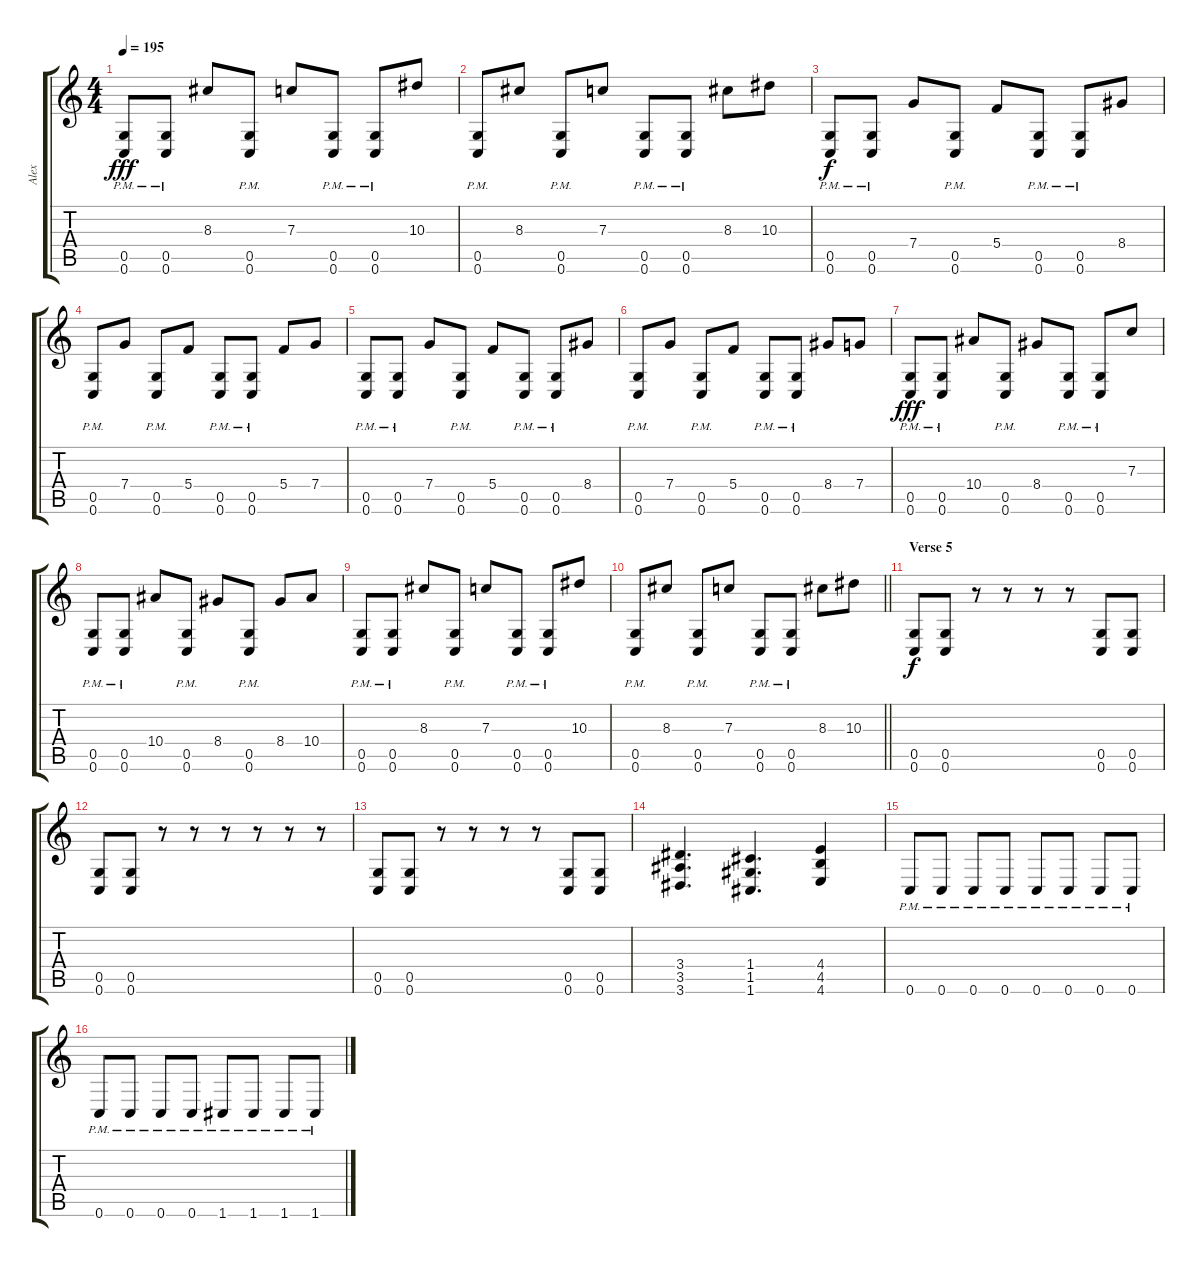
\track ("Alex" "Alex") {instrument distortionguitar}
\staff {score tabs}
\tuning (D4 A3 F3 C3 G2 C2) {hide}
\ts (4 4)
\tempo 195
\clef g2
\ks c
(0.5{pm} 0.6{pm}).8{dy fff} (0.5{pm} 0.6{pm}).8 8.3.8 (0.5{pm} 0.6{pm}).8 7.3.8 (0.5{pm} 0.6{pm}).8 (0.5{pm} 0.6{pm}).8 10.3.8 |
(0.5{pm} 0.6{pm}).8 8.3.8 (0.5{pm} 0.6{pm}).8 7.3.8 (0.5{pm} 0.6{pm}).8 (0.5{pm} 0.6{pm}).8 8.3.8 10.3.8 |
(0.5{pm} 0.6{pm}).8{dy f} (0.5{pm} 0.6{pm}).8 7.4.8 (0.5{pm} 0.6{pm}).8 5.4.8 (0.5{pm} 0.6{pm}).8 (0.5{pm} 0.6{pm}).8 8.4.8 |
(0.5{pm} 0.6{pm}).8 7.4.8 (0.5{pm} 0.6{pm}).8 5.4.8 (0.5{pm} 0.6{pm}).8 (0.5{pm} 0.6{pm}).8 5.4.8 7.4.8 |
(0.5{pm} 0.6{pm}).8 (0.5{pm} 0.6{pm}).8 7.4.8 (0.5{pm} 0.6{pm}).8 5.4.8 (0.5{pm} 0.6{pm}).8 (0.5{pm} 0.6{pm}).8 8.4.8 |
(0.5{pm} 0.6{pm}).8 7.4.8 (0.5{pm} 0.6{pm}).8 5.4.8 (0.5{pm} 0.6{pm}).8 (0.5{pm} 0.6{pm}).8 8.4.8 7.4.8 |
(0.5{pm} 0.6{pm}).8{dy fff} (0.5{pm} 0.6{pm}).8 10.4.8 (0.5{pm} 0.6{pm}).8 8.4.8 (0.5{pm} 0.6{pm}).8 (0.5{pm} 0.6{pm}).8 7.3.8 |
(0.5{pm} 0.6{pm}).8 (0.5{pm} 0.6{pm}).8 10.4.8 (0.5{pm} 0.6{pm}).8 8.4.8 (0.5{pm} 0.6{pm}).8 8.4.8 10.4.8 |
(0.5{pm} 0.6{pm}).8 (0.5{pm} 0.6{pm}).8 8.3.8 (0.5{pm} 0.6{pm}).8 7.3.8 (0.5{pm} 0.6{pm}).8 (0.5{pm} 0.6{pm}).8 10.3.8 |
\barLineRight lightlight
(0.5{pm} 0.6{pm}).8 8.3.8 (0.5{pm} 0.6{pm}).8 7.3.8 (0.5{pm} 0.6{pm}).8 (0.5{pm} 0.6{pm}).8 8.3.8 10.3.8 |
\section ("" "Verse 5")
(0.5 0.6).8{dy f} (0.5 0.6).8 r.8 r.8 r.8 r.8 (0.5 0.6).8 (0.5 0.6).8 |
(0.5 0.6).8 (0.5 0.6).8 r.8 r.8 r.8 r.8 r.8 r.8 |
(0.5 0.6).8 (0.5 0.6).8 r.8 r.8 r.8 r.8 (0.5 0.6).8 (0.5 0.6).8 |
(3.4 3.5 3.6).4{d} (1.4 1.5 1.6).4{d} (4.4 4.5 4.6).4 |
0.6{pm}.8 0.6{pm}.8 0.6{pm}.8 0.6{pm}.8 0.6{pm}.8 0.6{pm}.8 0.6{pm}.8 0.6{pm}.8 |
0.6{pm}.8 0.6{pm}.8 0.6{pm}.8 0.6{pm}.8 1.6{pm}.8 1.6{pm}.8 1.6{pm}.8 1.6{pm}.8
